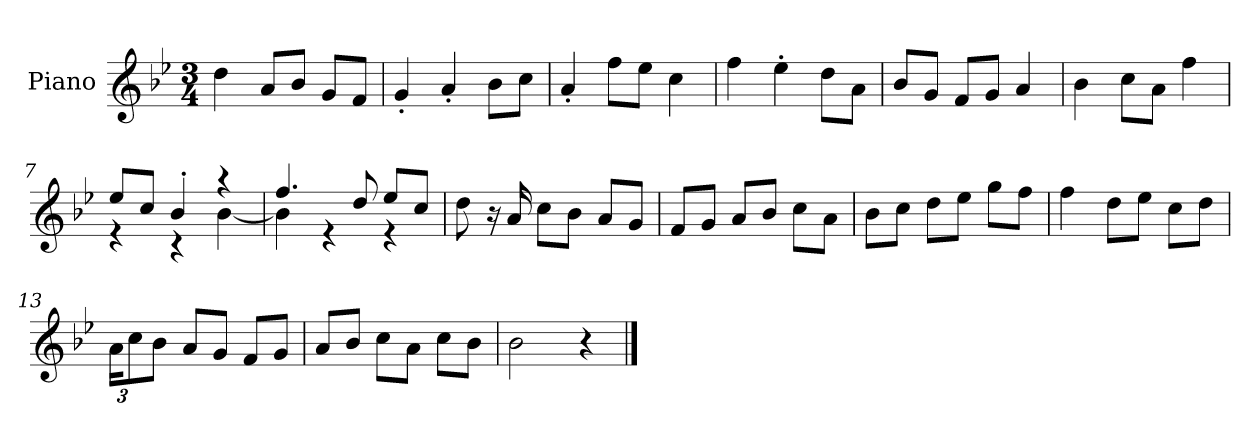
**kern
*part1
*staff1
*I"Piano
*I'P-no
*clefG2
*k[b-e-]
*M3/4
*MM176
=1
4dd\
8a/L
8b-/J
8g/L
8f/J
=2
4g'/
4a'/
8b-\L
8cc\J
=3
4a'/
8ff\L
8ee-\J
4cc\
=4
4ff\
4ee-'\
8dd\L
8a\J
=5
8b-/L
8g/J
8f/L
8g/J
4a/
=6
4b-\
8cc\L
8a\J
4ff\
=7
*^
8ee-/L	4r
8cc/J	.
4b-'/	4r
4r	[4b-\
=8	=8
4.ff/	4b-\]
.	4r
8dd/	.
8ee-/L	4r
8cc/J	.
*v	*v
!!LO:LB:g=z
=9
8dd\
16r
16a/
8cc\L
8b-\J
8a/L
8g/J
=10
8f/L
8g/J
8a/L
8b-/J
8cc\L
8a\J
=11
8b-\L
8cc\J
8dd\L
8ee-\J
8gg\L
8ff\J
=12
4ff\
8dd\L
8ee-\J
8cc\L
8dd\J
=13
*Xbrackettup
24a\KL
12cc\
8b-\J
8a/L
8g/J
8f/L
8g/J
=14
8a/L
8b-/J
8cc\L
8a\J
8cc\L
8b-\J
=15
2b-\
4r
==
*-
